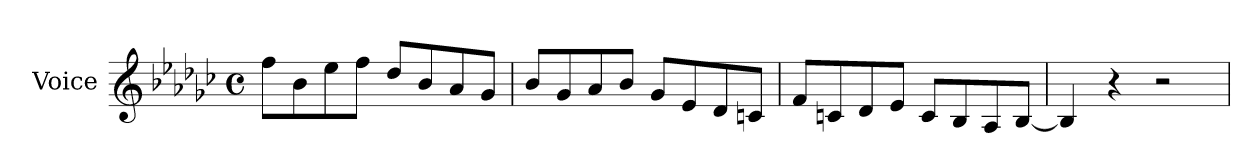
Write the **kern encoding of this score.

**kern
*part1
*staff1
*I"Voice
*I'Voice
*clefG2
*k[b-e-a-d-g-c-]
*M4/4
*met(c)
=1
8ff\L
8b-\
8ee-\
8ff\J
8dd-/L
8b-/
8a-/
8g-/J
=2
8b-/L
8g-/
8a-/
8b-/J
8g-/L
8e-/
8d-/
8cn/J
=3
8f/L
8cn/
8d-/
8e-/J
8c/L
8B-/
8A-/
[<8B-/J
=4
4B-/]
4r
2rcc
=
*-
